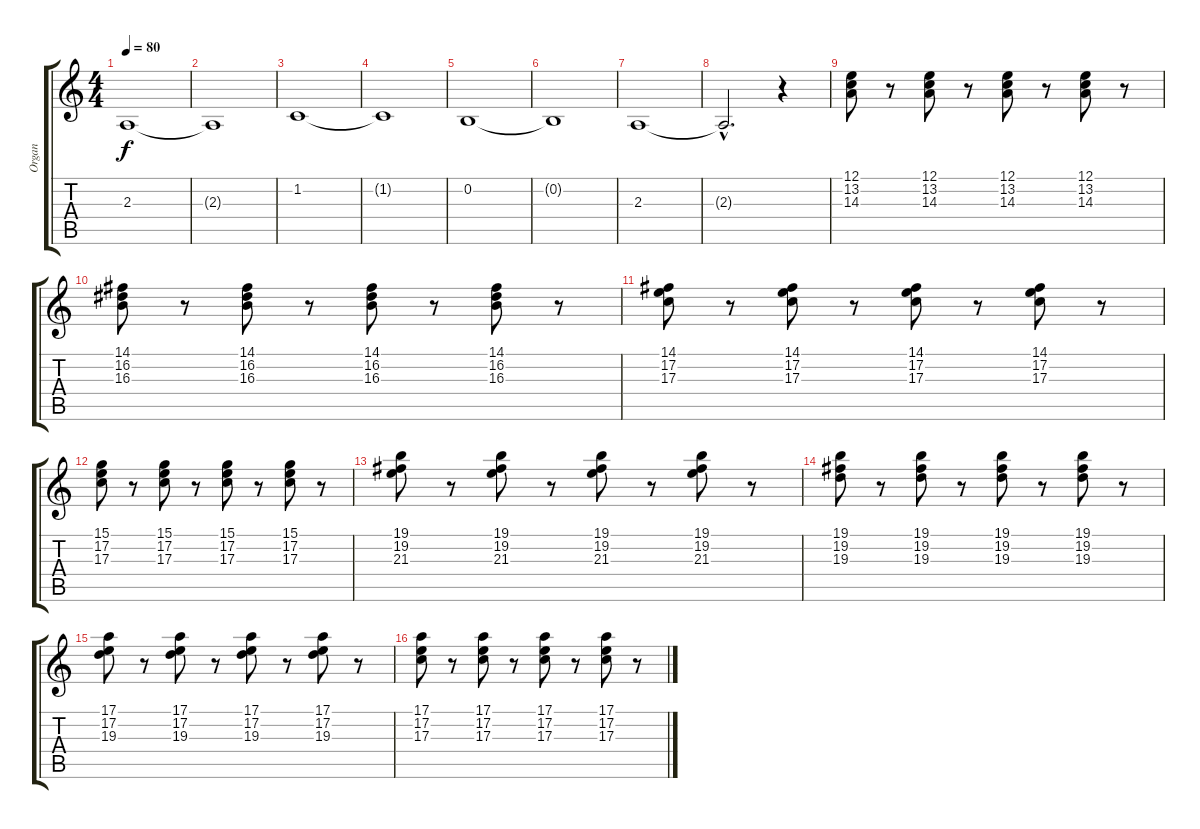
\track ("Organ" "Organ") {instrument percussiveorgan}
\staff {score tabs}
\tuning (E4 B3 G3 D3 A2 E2) {hide}
\ts (4 4)
\tempo 80
\clef g2
\ks c
2.3.1{dy f instrument percussiveorgan} |
2.3{t}.1 |
1.2.1 |
1.2{t}.1 |
0.2.1 |
0.2{t}.1 |
2.3.1 |
2.3{hac t}.2{d} r.4 |
(12.1 13.2 14.3).8{volume 10} r.8 (12.1 13.2 14.3).8 r.8 (12.1 13.2 14.3).8 r.8 (12.1 13.2 14.3).8 r.8 |
(14.1 16.2 16.3).8 r.8 (14.1 16.2 16.3).8 r.8 (14.1 16.2 16.3).8 r.8 (14.1 16.2 16.3).8 r.8 |
(14.1 17.2 17.3).8 r.8 (14.1 17.2 17.3).8 r.8 (14.1 17.2 17.3).8 r.8 (14.1 17.2 17.3).8 r.8 |
(15.1 17.2 17.3).8 r.8 (15.1 17.2 17.3).8 r.8 (15.1 17.2 17.3).8 r.8 (15.1 17.2 17.3).8 r.8 |
(19.1 19.2 21.3).8 r.8 (19.1 19.2 21.3).8 r.8 (19.1 19.2 21.3).8 r.8 (19.1 19.2 21.3).8 r.8 |
(19.1 19.2 19.3).8 r.8 (19.1 19.2 19.3).8 r.8 (19.1 19.2 19.3).8 r.8 (19.1 19.2 19.3).8 r.8 |
(17.1 17.2 19.3).8 r.8 (17.1 17.2 19.3).8 r.8 (17.1 17.2 19.3).8 r.8 (17.1 17.2 19.3).8 r.8 |
(17.1 17.2 17.3).8 r.8 (17.1 17.2 17.3).8 r.8 (17.1 17.2 17.3).8 r.8 (17.1 17.2 17.3).8 r.8
